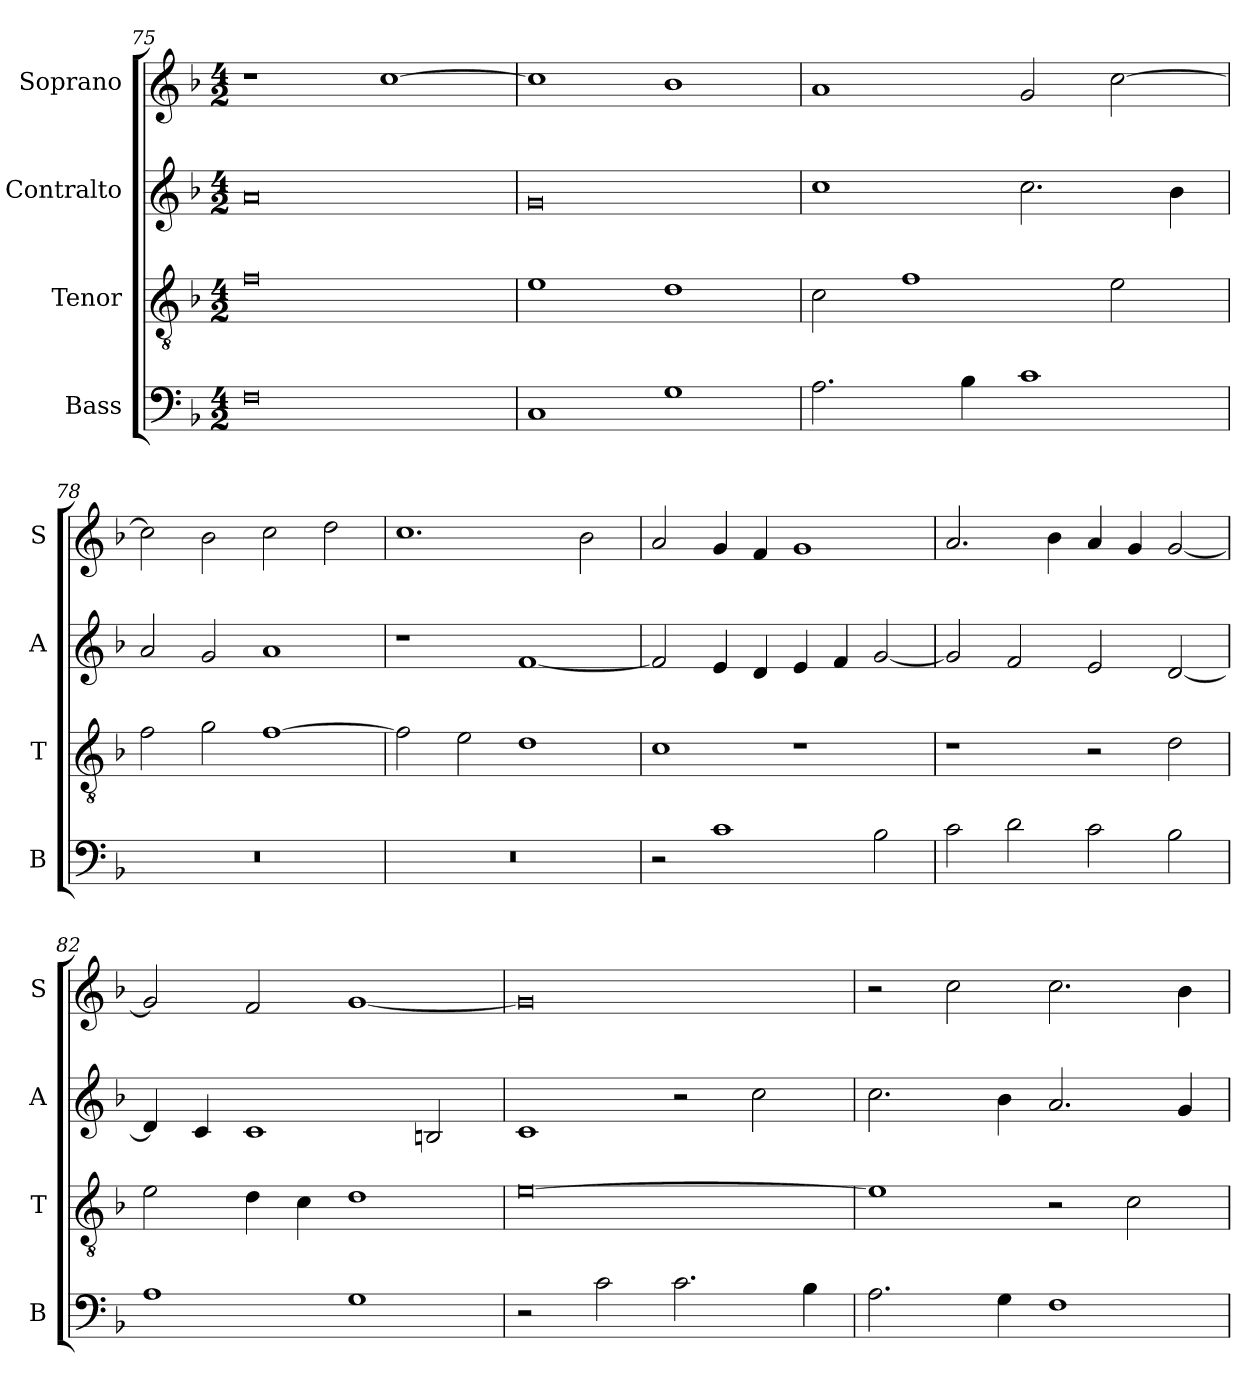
**kern	**kern	**kern	**kern
*part4	*part3	*part2	*part1
*staff4	*staff3	*staff2	*staff1
*I"Bass	*I"Tenor	*I"Contralto	*I"Soprano
*I'B	*I'T	*I'A	*I'S
*clefF4	*clefGv2	*clefG2	*clefG2
*k[b-]	*k[b-]	*k[b-]	*k[b-]
*F:ion	*F:ion	*F:ion	*F:ion
*M4/2	*M4/2	*M4/2	*M4/2
=75	=75	=75	=75
0F	0f	0a	1r
.	.	.	[1cc
=76	=76	=76	=76
1C	1e	0g	1cc]
1G	1d	.	1b-
=77	=77	=77	=77
2.A	2c	1cc	1a
.	1f	.	.
4B-	.	.	.
1c	.	2.cc	2g
.	2e	.	[2cc
.	.	4b-	.
=78	=78	=78	=78
0r	2f	2a	2cc]
.	2g	2g	2b-
.	[1f	1a	2cc
.	.	.	2dd
=79	=79	=79	=79
0r	2f]	1r	1.cc
.	2e	.	.
.	1d	[1f	.
.	.	.	2b-
=80	=80	=80	=80
2r	1c	2f]	2a
1c	.	4e	4g
.	.	4d	4f
.	1r	4e	1g
.	.	4f	.
2B-	.	[2g	.
=81	=81	=81	=81
2c	1r	2g]	2.a
2d	.	2f	.
.	.	.	4b-
2c	2r	2e	4a
.	.	.	4g
2B-	2d	[2d	[2g
=82	=82	=82	=82
1A	2e	4d]	2g]
.	.	4c	.
.	4d	1c	2f
.	4c	.	.
1G	1d	.	[1g
.	.	2Bn	.
=83	=83	=83	=83
2r	[0e	1c	0g]
2c	.	.	.
2.c	.	2r	.
.	.	2cc	.
4B-	.	.	.
=84	=84	=84	=84
2.A	1e]	2.cc	2r
.	.	.	2cc
4G	.	4b-	.
1F	2r	2.a	2.cc
.	2c	.	.
.	.	4g	4b-
=	=	=	=
*-	*-	*-	*-
